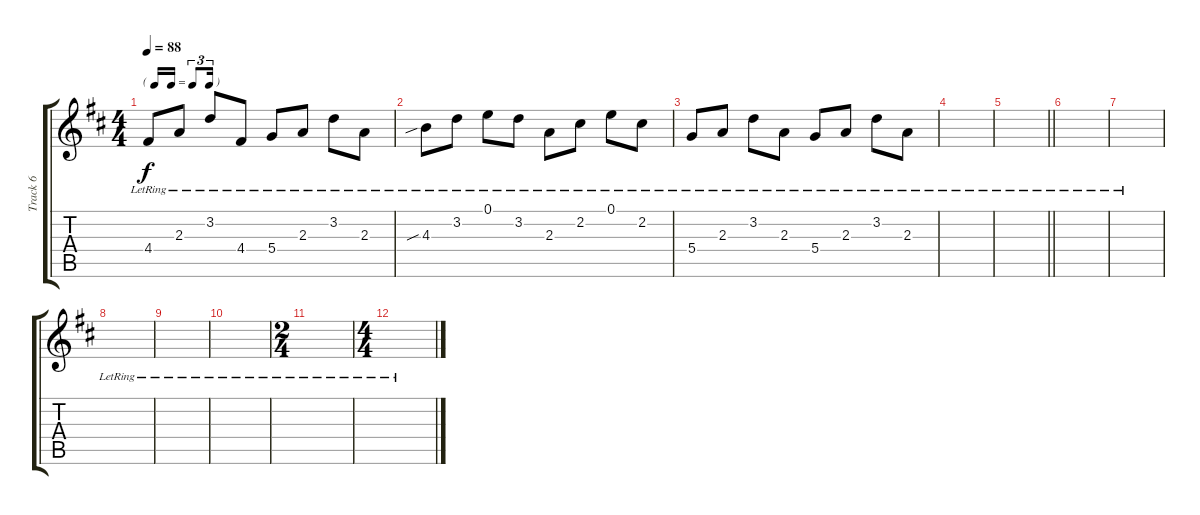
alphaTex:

\track ("Track 6" "Track 6") {instrument electricguitarclean}
\staff {score tabs}
\tuning (E4 B3 G3 D3 A2 E2) {hide}
\ts (4 4)
\tf triplet16th
\tempo 88
\clef g2
\ks d
4.4{lr}.8{dy f} 2.3{lr}.8 3.2{lr}.8 4.4{lr}.8 5.4{lr}.8 2.3{lr}.8 3.2{lr}.8 2.3{lr}.8 |
4.3{sib lr}.8 3.2{lr}.8 0.1{lr}.8 3.2{lr}.8 2.3{lr}.8 2.2{lr}.8 0.1{lr}.8 2.2{lr}.8 |
5.4{lr}.8 2.3{lr}.8 3.2{lr}.8 2.3{lr}.8 5.4{lr}.8 2.3{lr}.8 3.2{lr}.8 2.3{lr}.8 |
|
\barLineRight lightlight
|
|
|
|
|
|
\ts (2 4)
|
\ts (4 4)
